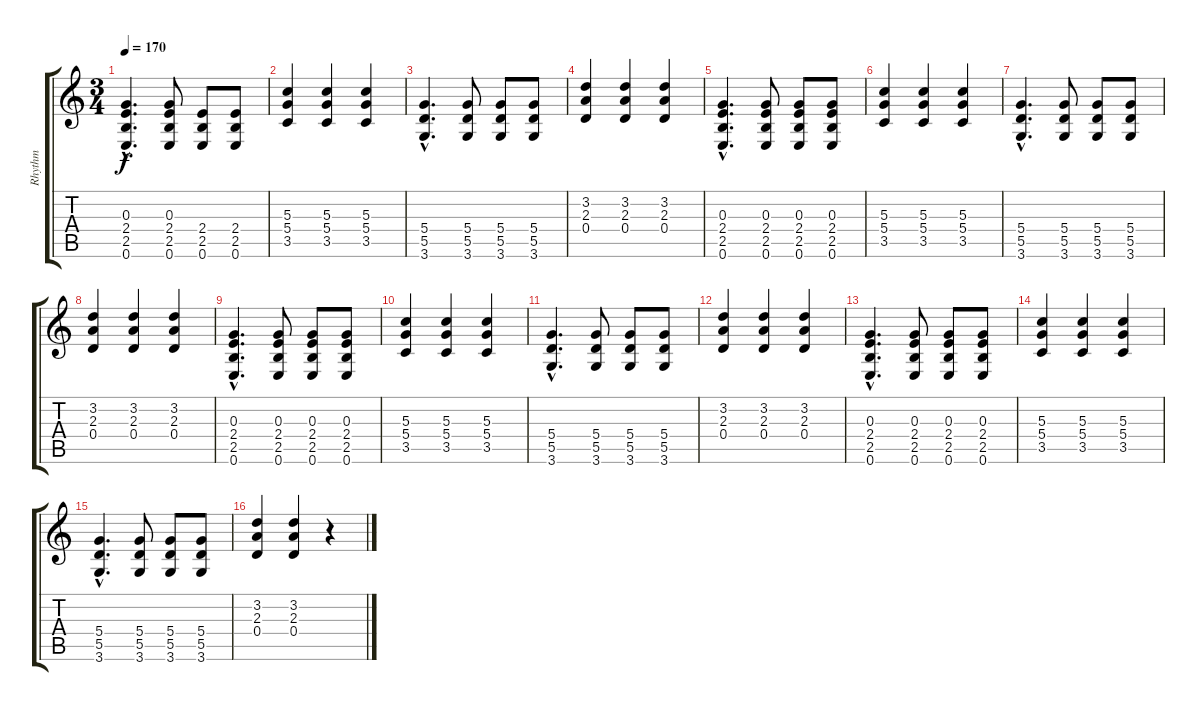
\track ("Rhythm" "Rhythm") {instrument distortionguitar}
\staff {score tabs}
\tuning (E4 B3 G3 D3 A2 E2) {hide}
\ts (3 4)
\tempo 170
\clef g2
\ks c
(0.3{hac} 2.4{hac} 2.5{hac} 0.6{hac}).4{d dy f} (0.3 2.4 2.5 0.6).8 (2.4 2.5 0.6).8 (2.4 2.5 0.6).8 |
(5.3 5.4 3.5).4 (5.3 5.4 3.5).4 (5.3 5.4 3.5).4 |
(5.4{hac} 5.5{hac} 3.6{hac}).4{d} (5.4 5.5 3.6).8 (5.4 5.5 3.6).8 (5.4 5.5 3.6).8 |
(3.2 2.3 0.4).4 (3.2 2.3 0.4).4 (3.2 2.3 0.4).4 |
(0.3{hac} 2.4{hac} 2.5{hac} 0.6{hac}).4{d} (0.3 2.4 2.5 0.6).8 (0.3 2.4 2.5 0.6).8 (0.3 2.4 2.5 0.6).8 |
(5.3 5.4 3.5).4 (5.3 5.4 3.5).4 (5.3 5.4 3.5).4 |
(5.4{hac} 5.5{hac} 3.6{hac}).4{d} (5.4 5.5 3.6).8 (5.4 5.5 3.6).8 (5.4 5.5 3.6).8 |
(3.2 2.3 0.4).4 (3.2 2.3 0.4).4 (3.2 2.3 0.4).4 |
(0.3{hac} 2.4{hac} 2.5{hac} 0.6{hac}).4{d} (0.3 2.4 2.5 0.6).8 (0.3 2.4 2.5 0.6).8 (0.3 2.4 2.5 0.6).8 |
(5.3 5.4 3.5).4 (5.3 5.4 3.5).4 (5.3 5.4 3.5).4 |
(5.4{hac} 5.5{hac} 3.6{hac}).4{d} (5.4 5.5 3.6).8 (5.4 5.5 3.6).8 (5.4 5.5 3.6).8 |
(3.2 2.3 0.4).4 (3.2 2.3 0.4).4 (3.2 2.3 0.4).4 |
(0.3{hac} 2.4{hac} 2.5{hac} 0.6{hac}).4{d} (0.3 2.4 2.5 0.6).8 (0.3 2.4 2.5 0.6).8 (0.3 2.4 2.5 0.6).8 |
(5.3 5.4 3.5).4 (5.3 5.4 3.5).4 (5.3 5.4 3.5).4 |
(5.4{hac} 5.5{hac} 3.6{hac}).4{d} (5.4 5.5 3.6).8 (5.4 5.5 3.6).8 (5.4 5.5 3.6).8 |
(3.2 2.3 0.4).4 (3.2 2.3 0.4).4 r.4
